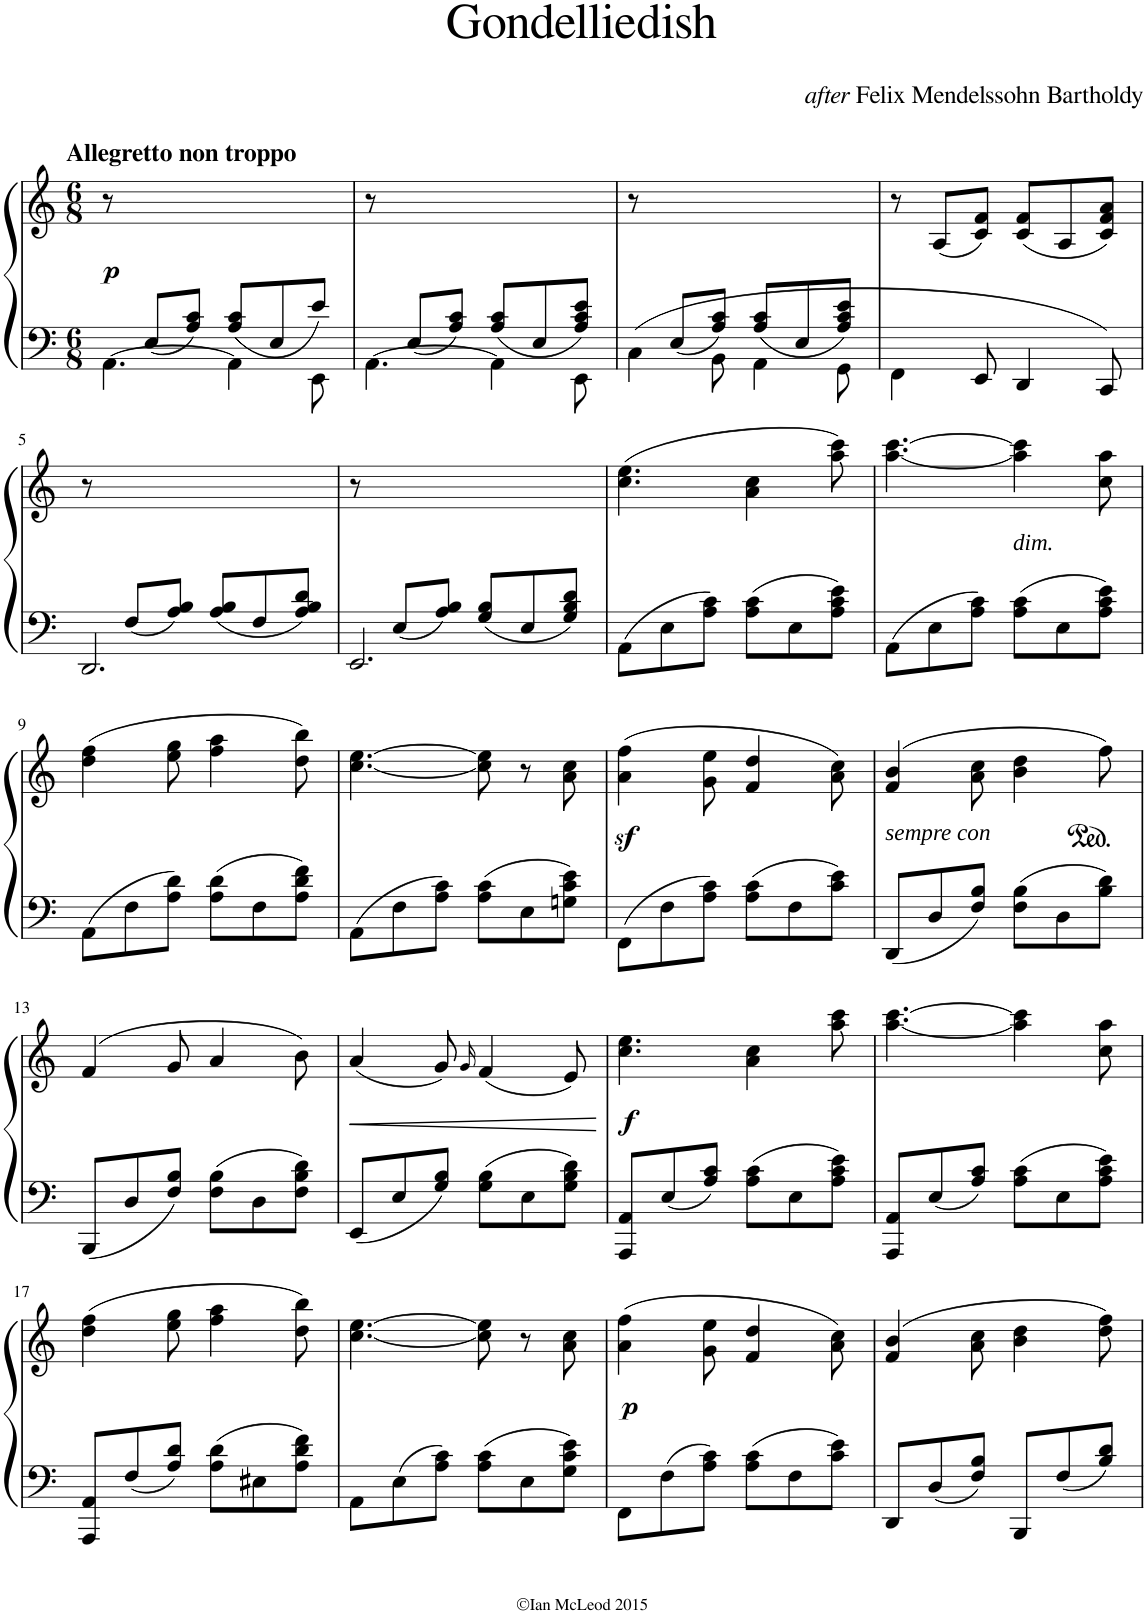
**kern	**kern	**dynam
*part1	*part1	*part1
*staff2	*staff1	*staff1/2
*I"Piano	*	*
*I'Pno	*	*
*clefF4	*clefG2	*
*k[]	*k[]	*
*M6/8	*M6/8	*
=1	=1	=1
*^	*	*
!	!	!LO:TX:a:B:t=Allegretto non troppo	!
!	!	!	!LO:DY:b
8ryy	[4.AA\	8r	p
8E/L	.	2ryy	.
8A/ 8c/J	.	.	.
8A/ 8c/L	4AA\]	.	.
8E/	.	.	.
8e/J	8EE\	8ryy	.
=2	=2	=2	=2
8ryy	[4.AA\	8r	.
8E/L	.	2ryy	.
8A/ 8c/J	.	.	.
8A/ 8c/L	4AA\]	.	.
8E/	.	.	.
8A/ 8c/ 8e/J	8EE\	8ryy	.
=3	=3	=3	=3
8ryy	4C\	8r	.
8E/L	.	2ryy	.
8A/ 8c/J	8BB\	.	.
8A/ 8c/L	4AA\	.	.
8E/	.	.	.
8A/ 8c/ 8e/J	8GG\	8ryy	.
*v	*v	*	*
=4	=4	=4
4FF\	8r	.
.	(8A/L	.
8EE/	8c/ 8f/J)	.
4DD/	(8c/ 8f/L	.
.	8A/	.
8CC/	8c/ 8f/ 8a/J)	.
!!LO:LB:g=z
=5	=5	=5
*^	*	*
8ryy	2.DD/	8r	.
8F/L	.	2ryy	.
8A/ 8B/J	.	.	.
8A/ 8B/L	.	.	.
8F/	.	.	.
8A/ 8B/ 8d/J	.	8ryy	.
=6	=6	=6	=6
8ryy	2.EE/	8r	.
8E/L	.	2ryy	.
8A/ 8B/J	.	.	.
8G/ 8B/L	.	.	.
8E/	.	.	.
8G/ 8B/ 8d/J	.	8ryy	.
*v	*v	*	*
=7	=7	=7
8AA\L	(4.cc\ 4.ee\	.
8E\	.	.
8A\ 8c\J	.	.
8A\ 8c\L	4a\ 4cc\	.
8E\	.	.
8A\ 8c\ 8e\J	8aa\ 8ccc\)	.
=8	=8	=8
8AA\L	[4.aa\ [4.ccc\	.
8E\	.	.
8A\ 8c\J	.	.
!LO:TX:a:i:t=dim.	!	!
8A\ 8c\L	4aa\] 4ccc\]	.
8E\	.	.
8A\ 8c\ 8e\J	8cc\ 8aa\	.
!!LO:LB:g=z
=9	=9	=9
8AA\L	(4dd\ 4ff\	.
8F\	.	.
8A\ 8d\J	8ee\ 8gg\	.
8A\ 8d\L	4ff\ 4aa\	.
8F\	.	.
8A\ 8d\ 8f\J	8dd\ 8bb\)	.
=10	=10	=10
8AA\L	[4.cc\ [4.ee\	.
8F\	.	.
8A\ 8c\J	.	.
8A\ 8c\L	8cc\] 8ee\]	.
8E\	8r	.
8Gn\ 8c\ 8e\J	8a\ 8cc\	.
=11	=11	=11
8FF\L	(4a\z< 4ff\z<	.
8F\	.	.
8A\ 8c\J	8g\ 8ee\	.
8A\ 8c\L	4f/ 4dd/	.
8F\	.	.
8c\ 8e\J	8a\ 8cc\)	.
=12	=12	=12
!	!LO:TX:b:i:t=sempre con	!
8DD/L	(4f/ 4b/	.
8D/	.	.
8F/ 8B/J	8a\ 8cc\	.
8F\ 8B\L	4b\ 4dd\	.
8D\	.	.
8B\ 8d\J	8ff\)	.
!!LO:LB:g=z
=13	=13	=13
8BBB/L	(4f/	.
8D/	.	.
8F/ 8B/J	8g/	.
8F\ 8B\L	4a/	.
8D\	.	.
8F\ 8B\ 8d\J	8b\)	.
=14	=14	=14
!	!	!LO:HP:b
8EE/L	(4a/	<
8E/	.	.
8G/ 8B/J	8g/)	.
.	16qg/	.
8G\ 8B\L	(4f/	.
8E\	.	.
8G\ 8B\ 8d\J	8e/)	.
.	.	[
=15	=15	=15
!	!	!LO:DY:b
8AAA/ 8AA/L	4.cc\ 4.ee\	f
8E/	.	.
8A/ 8c/J	.	.
8A\ 8c\L	4a\ 4cc\	.
8E\	.	.
8A\ 8c\ 8e\J	8aa\ 8ccc\	.
=16	=16	=16
8AAA/ 8AA/L	[4.aa\ [4.ccc\	.
8E/	.	.
8A/ 8c/J	.	.
8A\ 8c\L	4aa\] 4ccc\]	.
8E\	.	.
8A\ 8c\ 8e\J	8cc\ 8aa\	.
!!LO:LB:g=z
=17	=17	=17
8AAA/ 8AA/L	(4dd\ 4ff\	.
8F/	.	.
8A/ 8d/J	8ee\ 8gg\	.
8A\ 8d\L	4ff\ 4aa\	.
8E#X\	.	.
8A\ 8d\ 8f\J	8dd\ 8bb\)	.
=18	=18	=18
8AA\L	[4.cc\ [4.ee\	.
8E\	.	.
8A\ 8c\J	.	.
8A\ 8c\L	8cc\] 8ee\]	.
8E\	8r	.
8G\ 8c\ 8e\J	8a\ 8cc\	.
=19	=19	=19
!	!	!LO:DY:b
8FF\L	(4a\ 4ff\	p
8F\	.	.
8A\ 8c\J	8g\ 8ee\	.
8A\ 8c\L	4f/ 4dd/	.
8F\	.	.
8c\ 8e\J	8a\ 8cc\)	.
=20	=20	=20
8DD/L	(4f/ 4b/	.
8D/	.	.
8F/ 8B/J	8a\ 8cc\	.
8BBB/L	4b\ 4dd\	.
8F/	.	.
8B/ 8d/J	8dd\ 8ff\)	.
=	=	=
*-	*-	*-
